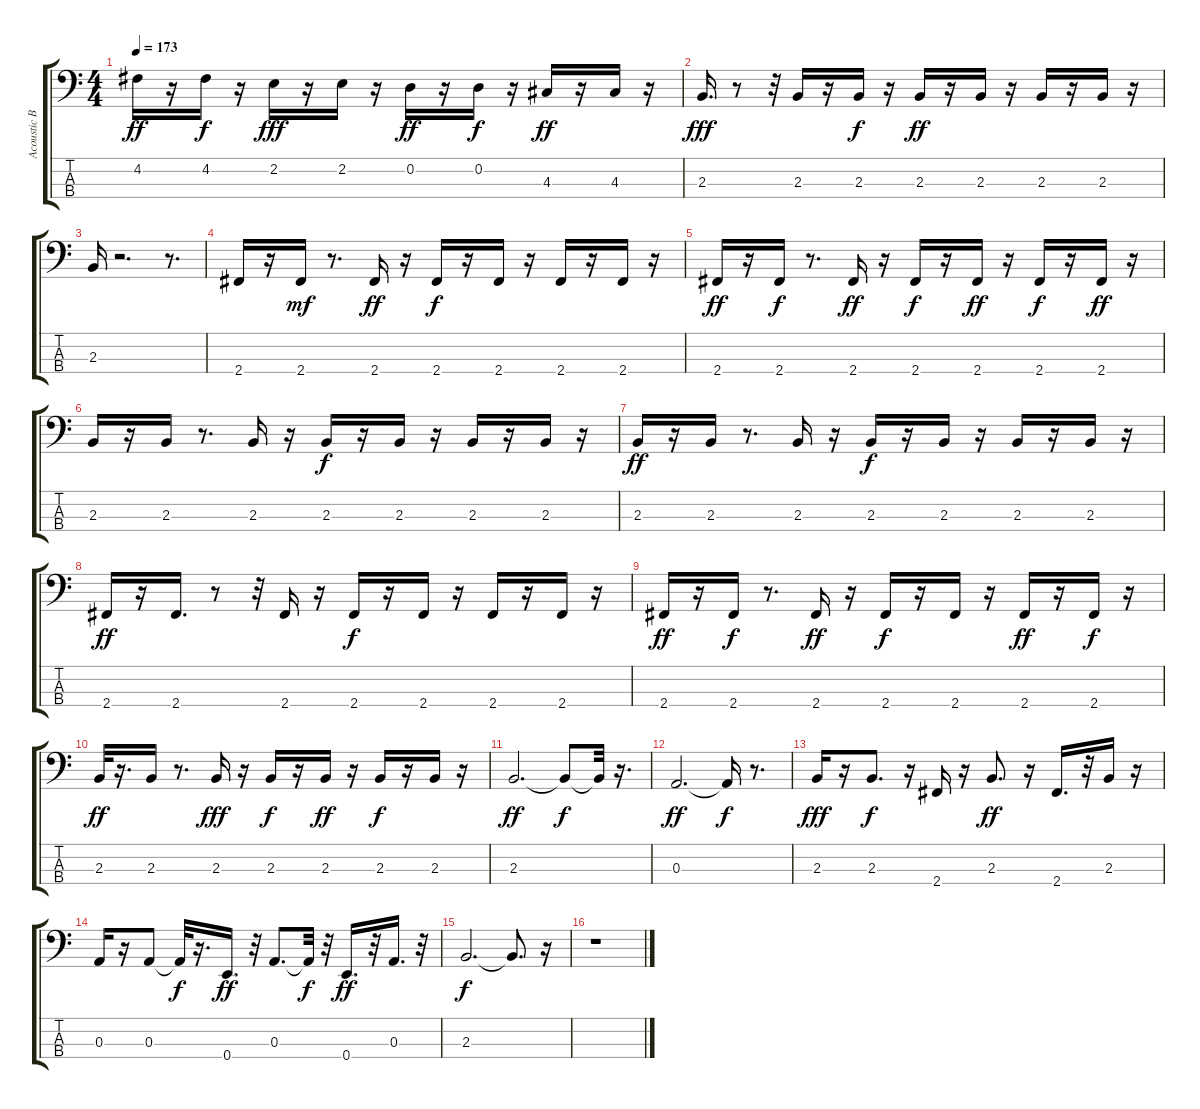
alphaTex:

\track ("Acoustic Bass intro and Bass finger" "Acoustic B") {instrument acousticbass}
\staff {score tabs}
\tuning (G2 D2 A1 E1) {hide}
\ts (4 4)
\tempo 173
\clef f4
\ks c
4.2.16{dy ff} r.16 4.2.16{dy f} r.16 2.2.16{dy fff} r.16 2.2.16 r.16 0.2.16{dy ff} r.16 0.2.16{dy f} r.16 4.3.16{dy ff} r.16 4.3.16 r.16 |
2.3.16{d dy fff} r.8 r.32 2.3.16 r.16 2.3.16{dy f} r.16 2.3.16{dy ff} r.16 2.3.16 r.16 2.3.16 r.16 2.3.16 r.16 |
2.3.16 r.2{d} r.8{d} |
2.4.16 r.16 2.4.16{dy mf} r.8{d} 2.4.16{dy ff} r.16 2.4.16{dy f} r.16 2.4.16 r.16 2.4.16 r.16 2.4.16 r.16 |
2.4.16{dy ff} r.16 2.4.16{dy f} r.8{d} 2.4.16{dy ff} r.16 2.4.16{dy f} r.16 2.4.16{dy ff} r.16 2.4.16{dy f} r.16 2.4.16{dy ff} r.16 |
2.3.16 r.16 2.3.16 r.8{d} 2.3.16 r.16 2.3.16{dy f} r.16 2.3.16 r.16 2.3.16 r.16 2.3.16 r.16 |
2.3.16{dy ff} r.16 2.3.16 r.8{d} 2.3.16 r.16 2.3.16{dy f} r.16 2.3.16 r.16 2.3.16 r.16 2.3.16 r.16 |
2.4.16{dy ff} r.16 2.4.16{d} r.8 r.32 2.4.16 r.16 2.4.16{dy f} r.16 2.4.16 r.16 2.4.16 r.16 2.4.16 r.16 |
2.4.16{dy ff} r.16 2.4.16{dy f} r.8{d} 2.4.16{dy ff} r.16 2.4.16{dy f} r.16 2.4.16 r.16 2.4.16{dy ff} r.16 2.4.16{dy f} r.16 |
2.3.32{dy ff} r.16{d} 2.3.16 r.8{d} 2.3.16{dy fff} r.16 2.3.16{dy f} r.16 2.3.16{dy ff} r.16 2.3.16{dy f} r.16 2.3.16 r.16 |
2.3.2{d dy ff} 2.3{t}.8{dy f} 2.3{t}.32 r.16{d} |
0.3.2{d dy ff} 0.3{t}.16{dy f} r.8{d} |
2.3.16{dy fff} r.16 2.3.8{d dy f} r.16 2.4.16 r.16 2.3.8{d dy ff} r.16 2.4.16{d} r.32 2.3.16 r.16 |
0.3.16 r.16 0.3.8 0.3{t}.32{dy f} r.16{d} 0.4.16{d dy ff} r.32 0.3.8{d} 0.3{t}.32{dy f} r.32 0.4.16{d dy ff} r.32 0.3.16{d} r.32 |
2.3.2{d dy f} 2.3{t}.8{d} r.16 |
r.1
